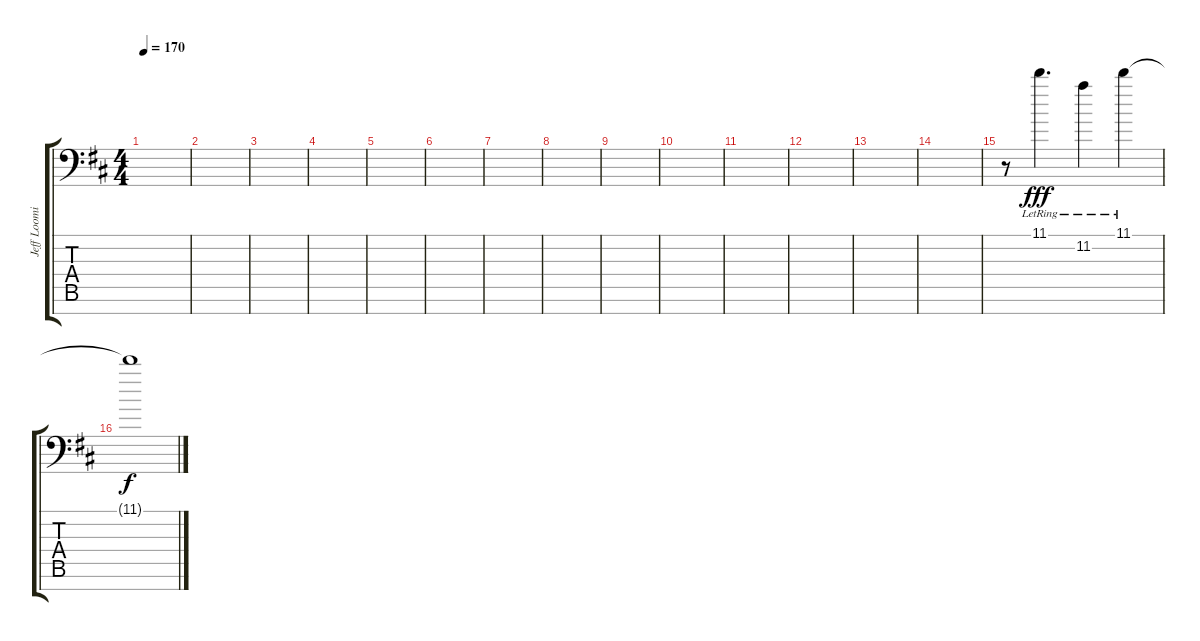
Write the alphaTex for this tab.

\track ("Jeff Loomis Clean" "Jeff Loomi") {instrument acousticguitarsteel}
\staff {score tabs}
\tuning (Eb4 Bb3 Gb3 Db3 Ab2 Eb2 Bb1) {hide}
\ts (4 4)
\tempo 170
\clef f4
\ks d
|
|
|
|
|
|
|
|
|
|
|
|
|
|
r.8 11.1{lr}.4{d dy fff} 11.2{lr}.4 11.1{lr}.4 |
11.1{t}.1{dy f}
